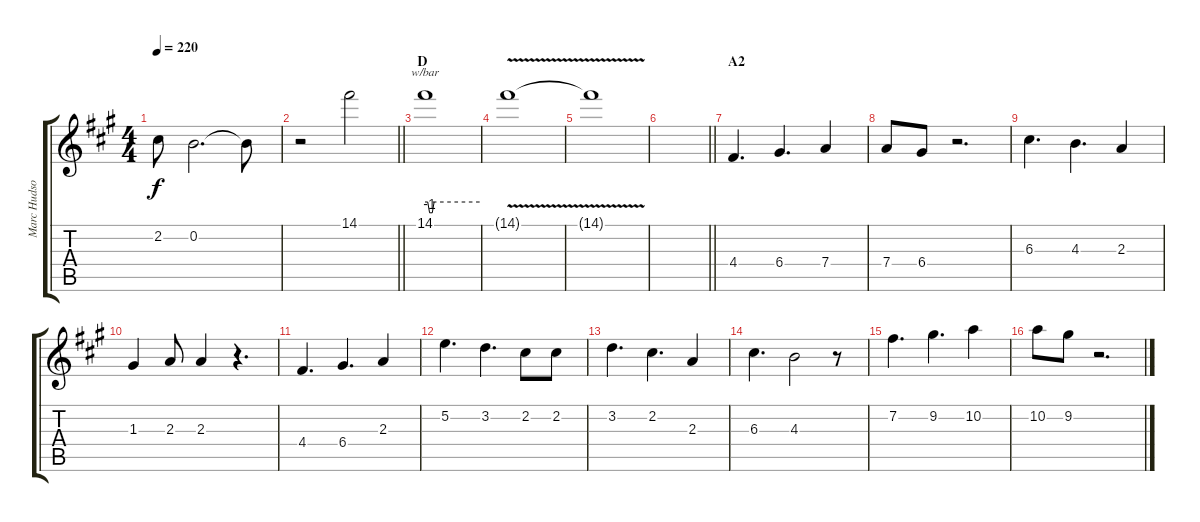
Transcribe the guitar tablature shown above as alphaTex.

\track ("Marc Hudson" "Marc Hudso") {instrument distortionguitar}
\staff {score tabs}
\tuning (E4 B3 G3 D3 A2 E2) {hide}
\ts (4 4)
\tempo 220
\clef g2
\ks a
2.2.8{dy f} 0.2.2{d} 0.2{t}.8 |
\barLineRight lightlight
r.2 14.1.2 |
\section ("" "D")
14.1.1{tbe (custom default 0 0 3 0 5 -4 8 -4 10 0 60 0)} |
14.1{v t}.1 |
14.1{v t}.1 |
\barLineRight lightlight
|
\section ("" "A2")
4.4.4{d} 6.4.4{d} 7.4.4 |
7.4.8 6.4.8 r.2{d} |
6.3.4{d} 4.3.4{d} 2.3.4 |
1.3.4 2.3.8 2.3.4 r.4{d} |
4.4.4{d} 6.4.4{d} 2.3.4 |
5.2.4{d} 3.2.4{d} 2.2.8 2.2.8 |
3.2.4{d} 2.2.4{d} 2.3.4 |
6.3.4{d} 4.3.2 r.8 |
7.2.4{d} 9.2.4{d} 10.2.4 |
10.2.8 9.2.8 r.2{d}
